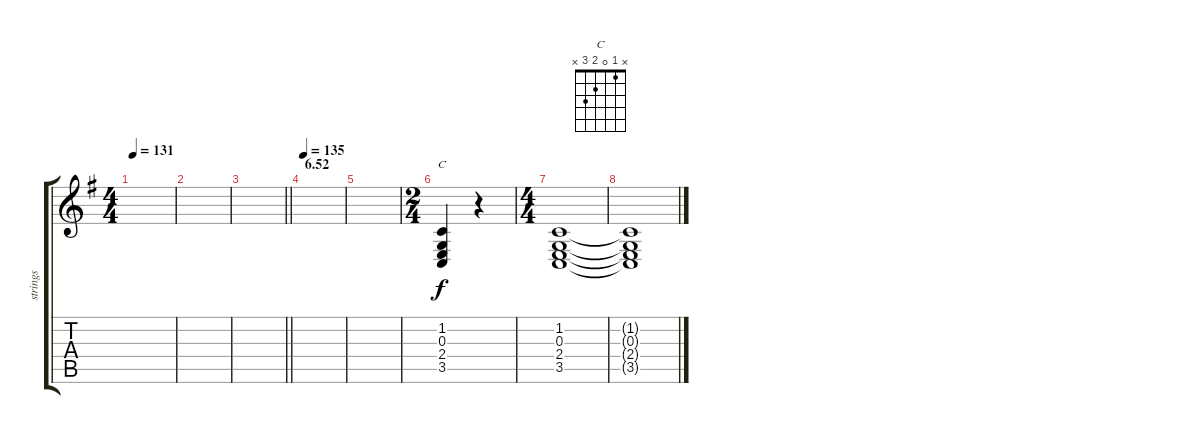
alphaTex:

\track ("strings" "strings") {instrument stringensemble1}
\staff {score tabs}
\tuning (E4 B3 G3 D3 A2 E2) {hide}
\chord ("C" x 1 0 2 3 x)
\ts (4 4)
\tempo 131
\clef g2
\ks g
|
|
\barLineRight lightlight
|
\section ("" "6.52")
\tempo 135
|
|
\ts (2 4)
(1.2 0.3 2.4 3.5).4{ch "C"} r.4 |
\ts (4 4)
(1.2 0.3 2.4 3.5).1 |
(1.2{t} 0.3{t} 2.4{t} 3.5{t}).1
